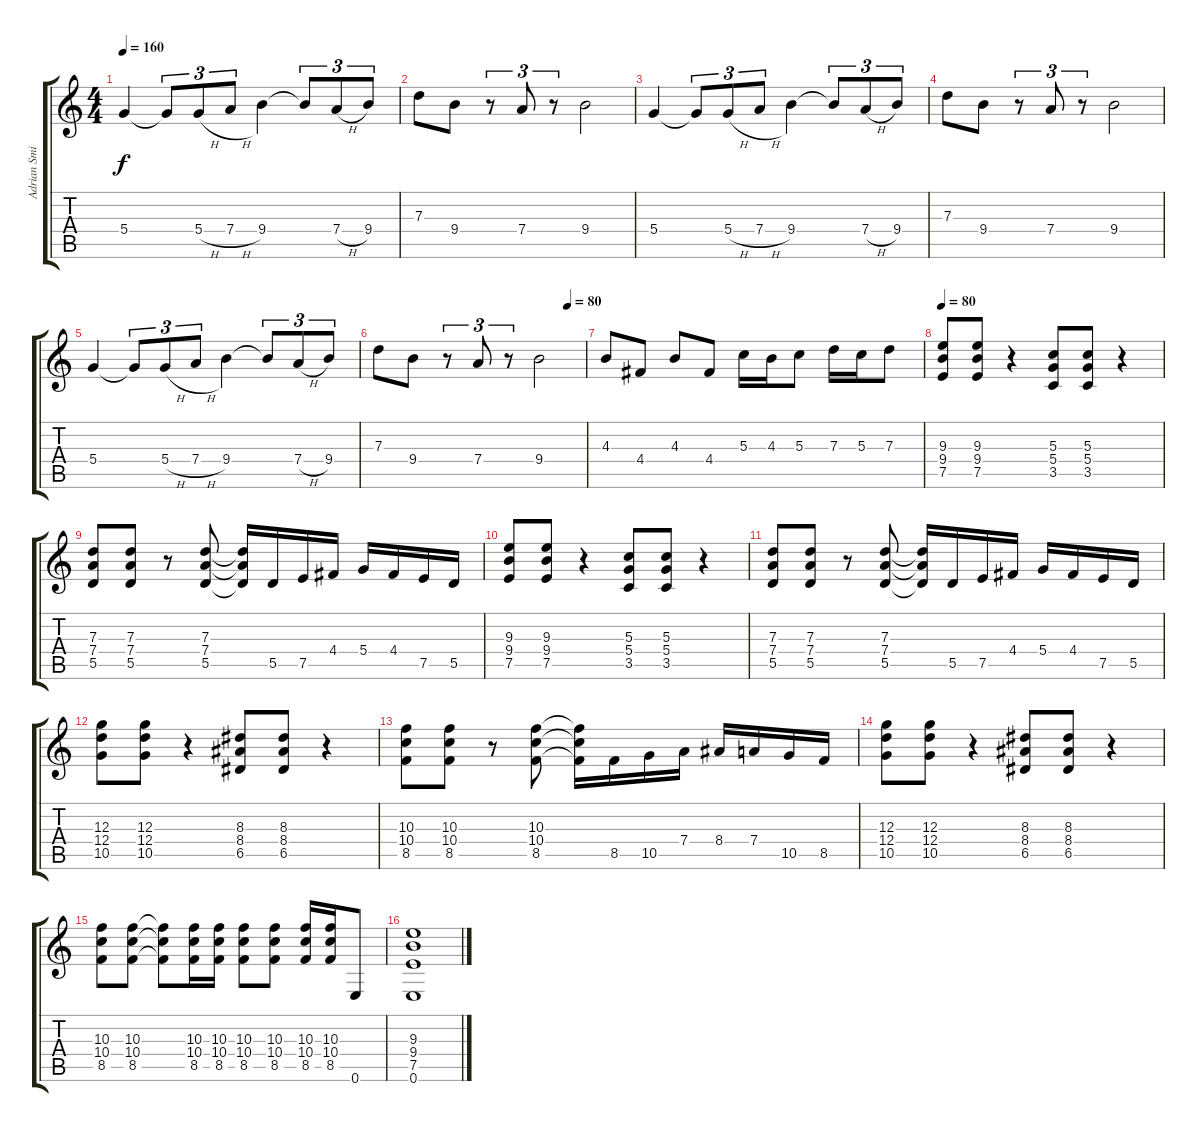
\track ("Adrian Smith" "Adrian Smi") {instrument distortionguitar}
\staff {score tabs}
\tuning (E4 B3 G3 D3 A2 E2) {hide}
\ts (4 4)
\tempo 160
\clef g2
\ks c
5.4.4{dy f} 5.4{t}.8{tu (3 2)} 5.4{h}.8{tu (3 2)} 7.4{h}.8{tu (3 2)} 9.4.4 9.4{t}.8{tu (3 2)} 7.4{h}.8{tu (3 2)} 9.4.8{tu (3 2)} |
7.3.8 9.4.8 r.8{tu (3 2)} 7.4.8{tu (3 2)} r.8{tu (3 2)} 9.4.2 |
5.4.4 5.4{t}.8{tu (3 2)} 5.4{h}.8{tu (3 2)} 7.4{h}.8{tu (3 2)} 9.4.4 9.4{t}.8{tu (3 2)} 7.4{h}.8{tu (3 2)} 9.4.8{tu (3 2)} |
7.3.8 9.4.8 r.8{tu (3 2)} 7.4.8{tu (3 2)} r.8{tu (3 2)} 9.4.2 |
5.4.4 5.4{t}.8{tu (3 2)} 5.4{h}.8{tu (3 2)} 7.4{h}.8{tu (3 2)} 9.4.4 9.4{t}.8{tu (3 2)} 7.4{h}.8{tu (3 2)} 9.4.8{tu (3 2)} |
\tempo (80 0.9166666666666666)
7.3.8 9.4.8 r.8{tu (3 2)} 7.4.8{tu (3 2)} r.8{tu (3 2)} 9.4.2 |
4.3.8 4.4.8 4.3.8 4.4.8 5.3.16 4.3.16 5.3.8 7.3.16 5.3.16 7.3.8 |
\tempo 80
(9.3 9.4 7.5).8 (9.3 9.4 7.5).8 r.4 (5.3 5.4 3.5).8 (5.3 5.4 3.5).8 r.4 |
(7.3 7.4 5.5).8 (7.3 7.4 5.5).8 r.8 (7.3 7.4 5.5).8 (7.3{t} 7.4{t} 5.5{t}).16 5.5.16 7.5.16 4.4.16 5.4.16 4.4.16 7.5.16 5.5.16 |
(9.3 9.4 7.5).8 (9.3 9.4 7.5).8 r.4 (5.3 5.4 3.5).8 (5.3 5.4 3.5).8 r.4 |
(7.3 7.4 5.5).8 (7.3 7.4 5.5).8 r.8 (7.3 7.4 5.5).8 (7.3{t} 7.4{t} 5.5{t}).16 5.5.16 7.5.16 4.4.16 5.4.16 4.4.16 7.5.16 5.5.16 |
(12.3 12.4 10.5).8 (12.3 12.4 10.5).8 r.4 (8.3 8.4 6.5).8 (8.3 8.4 6.5).8 r.4 |
(10.3 10.4 8.5).8 (10.3 10.4 8.5).8 r.8 (10.3 10.4 8.5).8 (10.3{t} 10.4{t} 8.5{t}).16 8.5.16 10.5.16 7.4.16 8.4.16 7.4.16 10.5.16 8.5.16 |
(12.3 12.4 10.5).8 (12.3 12.4 10.5).8 r.4 (8.3 8.4 6.5).8 (8.3 8.4 6.5).8 r.4 |
(10.3 10.4 8.5).8 (10.3 10.4 8.5).8 (10.3{t} 10.4{t} 8.5{t}).8 (10.3 10.4 8.5).16 (10.3 10.4 8.5).16 (10.3 10.4 8.5).8 (10.3 10.4 8.5).8 (10.3 10.4 8.5).16 (10.3 10.4 8.5).16 0.6.8 |
(9.3 9.4 7.5 0.6).1
